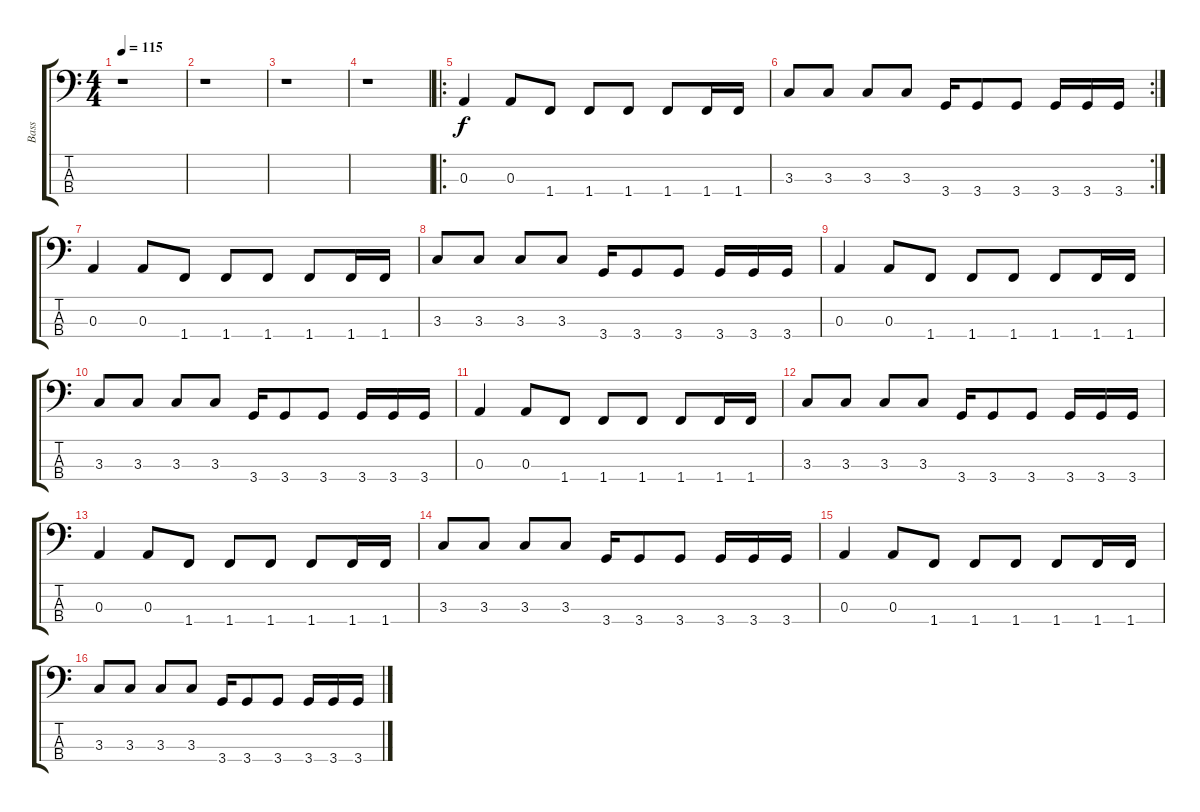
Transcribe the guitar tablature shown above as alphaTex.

\track ("Bass" "Bass") {instrument electricbassfinger}
\staff {score tabs}
\tuning (G2 D2 A1 E1) {hide}
\ts (4 4)
\tempo 115
\clef f4
\ks c
r.1{dy f instrument electricbassfinger} |
r.1 |
r.1 |
r.1 |
\ro
0.3.4 0.3.8 1.4.8 1.4.8 1.4.8 1.4.8 1.4.16 1.4.16 |
\rc 2
3.3.8 3.3.8 3.3.8 3.3.8 3.4.16 3.4.8 3.4.8 3.4.16 3.4.16 3.4.16 |
0.3.4 0.3.8 1.4.8 1.4.8 1.4.8 1.4.8 1.4.16 1.4.16 |
3.3.8 3.3.8 3.3.8 3.3.8 3.4.16 3.4.8 3.4.8 3.4.16 3.4.16 3.4.16 |
0.3.4 0.3.8 1.4.8 1.4.8 1.4.8 1.4.8 1.4.16 1.4.16 |
3.3.8 3.3.8 3.3.8 3.3.8 3.4.16 3.4.8 3.4.8 3.4.16 3.4.16 3.4.16 |
0.3.4 0.3.8 1.4.8 1.4.8 1.4.8 1.4.8 1.4.16 1.4.16 |
3.3.8 3.3.8 3.3.8 3.3.8 3.4.16 3.4.8 3.4.8 3.4.16 3.4.16 3.4.16 |
0.3.4 0.3.8 1.4.8 1.4.8 1.4.8 1.4.8 1.4.16 1.4.16 |
3.3.8 3.3.8 3.3.8 3.3.8 3.4.16 3.4.8 3.4.8 3.4.16 3.4.16 3.4.16 |
0.3.4 0.3.8 1.4.8 1.4.8 1.4.8 1.4.8 1.4.16 1.4.16 |
3.3.8 3.3.8 3.3.8 3.3.8 3.4.16 3.4.8 3.4.8 3.4.16 3.4.16 3.4.16
